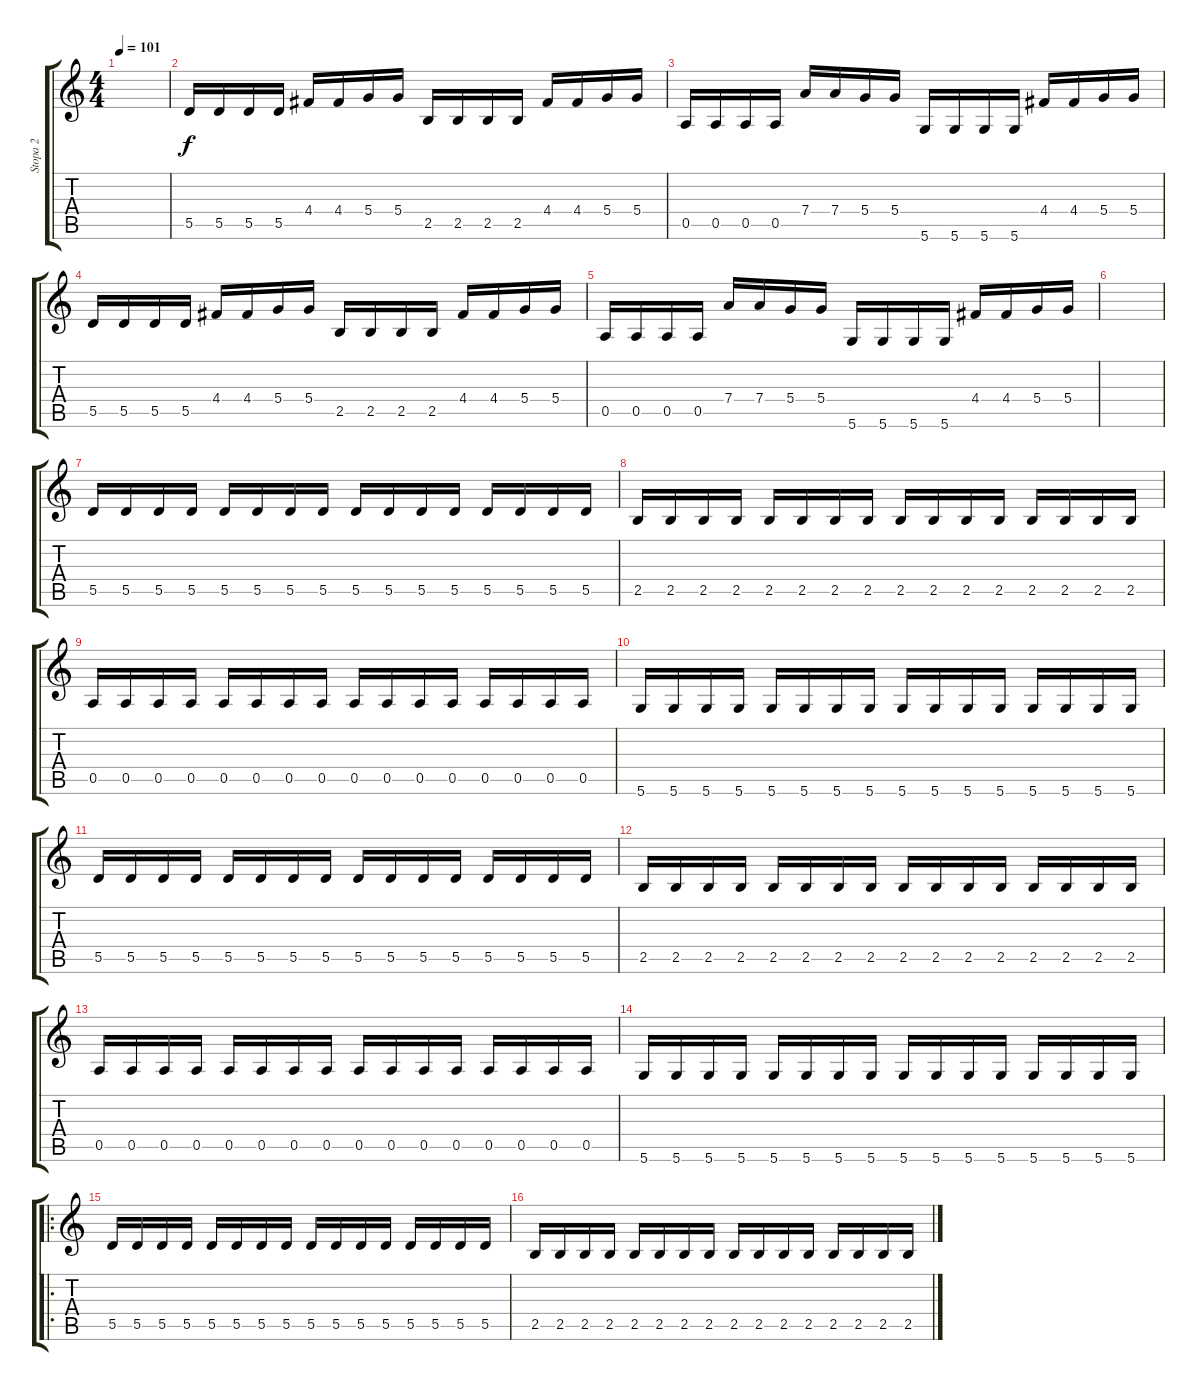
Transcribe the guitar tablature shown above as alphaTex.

\track ("Stopa 2" "Stopa 2") {instrument electricbassfinger}
\staff {score tabs}
\tuning (E4 B3 G3 D3 A2 D2) {hide}
\ts (4 4)
\tempo 101
\clef g2
\ks c
|
5.5.16 5.5.16 5.5.16 5.5.16 4.4.16 4.4.16 5.4.16 5.4.16 2.5.16 2.5.16 2.5.16 2.5.16 4.4.16 4.4.16 5.4.16 5.4.16 |
0.5.16 0.5.16 0.5.16 0.5.16 7.4.16 7.4.16 5.4.16 5.4.16 5.6.16 5.6.16 5.6.16 5.6.16 4.4.16 4.4.16 5.4.16 5.4.16 |
5.5.16 5.5.16 5.5.16 5.5.16 4.4.16 4.4.16 5.4.16 5.4.16 2.5.16 2.5.16 2.5.16 2.5.16 4.4.16 4.4.16 5.4.16 5.4.16 |
0.5.16 0.5.16 0.5.16 0.5.16 7.4.16 7.4.16 5.4.16 5.4.16 5.6.16 5.6.16 5.6.16 5.6.16 4.4.16 4.4.16 5.4.16 5.4.16 |
|
5.5.16 5.5.16 5.5.16 5.5.16 5.5.16 5.5.16 5.5.16 5.5.16 5.5.16 5.5.16 5.5.16 5.5.16 5.5.16 5.5.16 5.5.16 5.5.16 |
2.5.16 2.5.16 2.5.16 2.5.16 2.5.16 2.5.16 2.5.16 2.5.16 2.5.16 2.5.16 2.5.16 2.5.16 2.5.16 2.5.16 2.5.16 2.5.16 |
0.5.16 0.5.16 0.5.16 0.5.16 0.5.16 0.5.16 0.5.16 0.5.16 0.5.16 0.5.16 0.5.16 0.5.16 0.5.16 0.5.16 0.5.16 0.5.16 |
5.6.16 5.6.16 5.6.16 5.6.16 5.6.16 5.6.16 5.6.16 5.6.16 5.6.16 5.6.16 5.6.16 5.6.16 5.6.16 5.6.16 5.6.16 5.6.16 |
5.5.16 5.5.16 5.5.16 5.5.16 5.5.16 5.5.16 5.5.16 5.5.16 5.5.16 5.5.16 5.5.16 5.5.16 5.5.16 5.5.16 5.5.16 5.5.16 |
2.5.16 2.5.16 2.5.16 2.5.16 2.5.16 2.5.16 2.5.16 2.5.16 2.5.16 2.5.16 2.5.16 2.5.16 2.5.16 2.5.16 2.5.16 2.5.16 |
0.5.16 0.5.16 0.5.16 0.5.16 0.5.16 0.5.16 0.5.16 0.5.16 0.5.16 0.5.16 0.5.16 0.5.16 0.5.16 0.5.16 0.5.16 0.5.16 |
5.6.16 5.6.16 5.6.16 5.6.16 5.6.16 5.6.16 5.6.16 5.6.16 5.6.16 5.6.16 5.6.16 5.6.16 5.6.16 5.6.16 5.6.16 5.6.16 |
\ro
5.5.16 5.5.16 5.5.16 5.5.16 5.5.16 5.5.16 5.5.16 5.5.16 5.5.16 5.5.16 5.5.16 5.5.16 5.5.16 5.5.16 5.5.16 5.5.16 |
2.5.16 2.5.16 2.5.16 2.5.16 2.5.16 2.5.16 2.5.16 2.5.16 2.5.16 2.5.16 2.5.16 2.5.16 2.5.16 2.5.16 2.5.16 2.5.16
